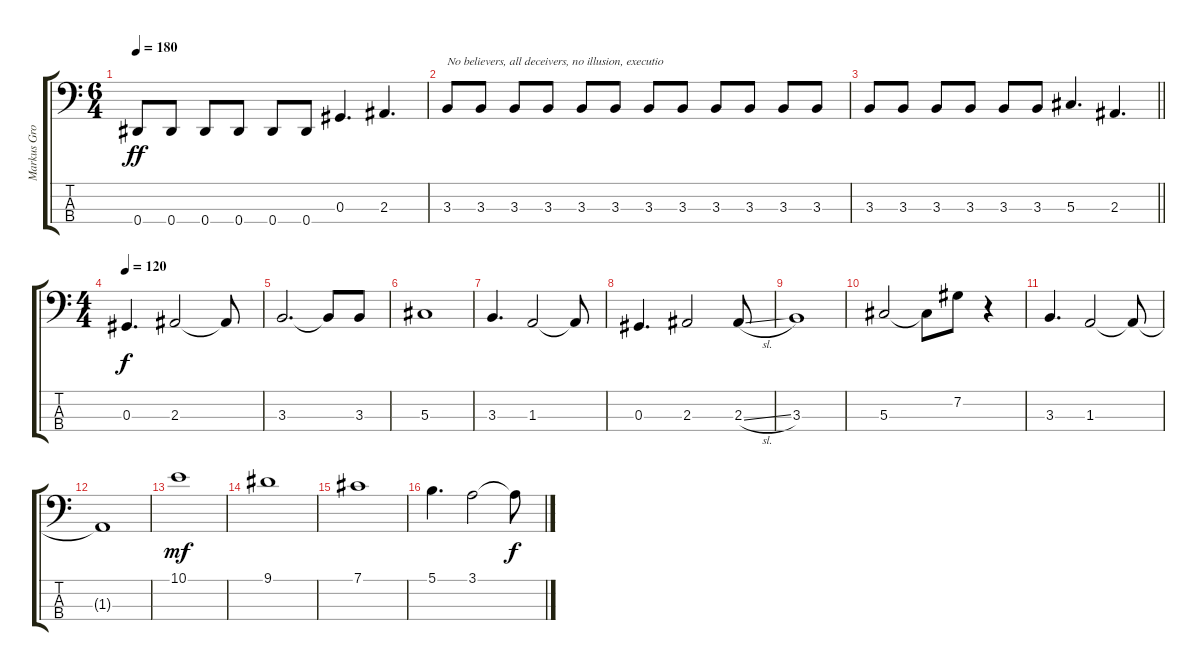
\track ("Markus Grosskopf" "Markus Gro") {instrument electricbasspick}
\staff {score tabs}
\tuning (Gb2 Db2 Ab1 Eb1) {hide}
\ts (6 4)
\tempo 180
\clef f4
\ks c
0.4.8{dy ff} 0.4.8 0.4.8 0.4.8 0.4.8 0.4.8 0.3.4{d} 2.3.4{d} |
3.3.8{txt "No believers, all deceivers, no illusion, executio"} 3.3.8 3.3.8 3.3.8 3.3.8 3.3.8 3.3.8 3.3.8 3.3.8 3.3.8 3.3.8 3.3.8 |
\barLineRight lightlight
3.3.8 3.3.8 3.3.8 3.3.8 3.3.8 3.3.8 5.3.4{d} 2.3.4{d} |
\ts (4 4)
\section ("" "")
\tempo 120
0.3.4{d dy f volume 16 instrument electricbassfinger} 2.3.2 2.3{t}.8 |
3.3.2{d} 3.3{t}.8 3.3.8 |
5.3.1 |
3.3.4{d} 1.3.2 1.3{t}.8 |
0.3.4{d} 2.3.2 2.3{sl}.8 |
3.3.1 |
5.3.2 5.3{t}.8 7.2.8 r.4 |
3.3.4{d} 1.3.2 1.3{t}.8 |
1.3{t}.1 |
10.1.1{dy mf} |
9.1.1 |
7.1.1 |
5.1.4{d} 3.1.2 3.1{t}.8{dy f}
